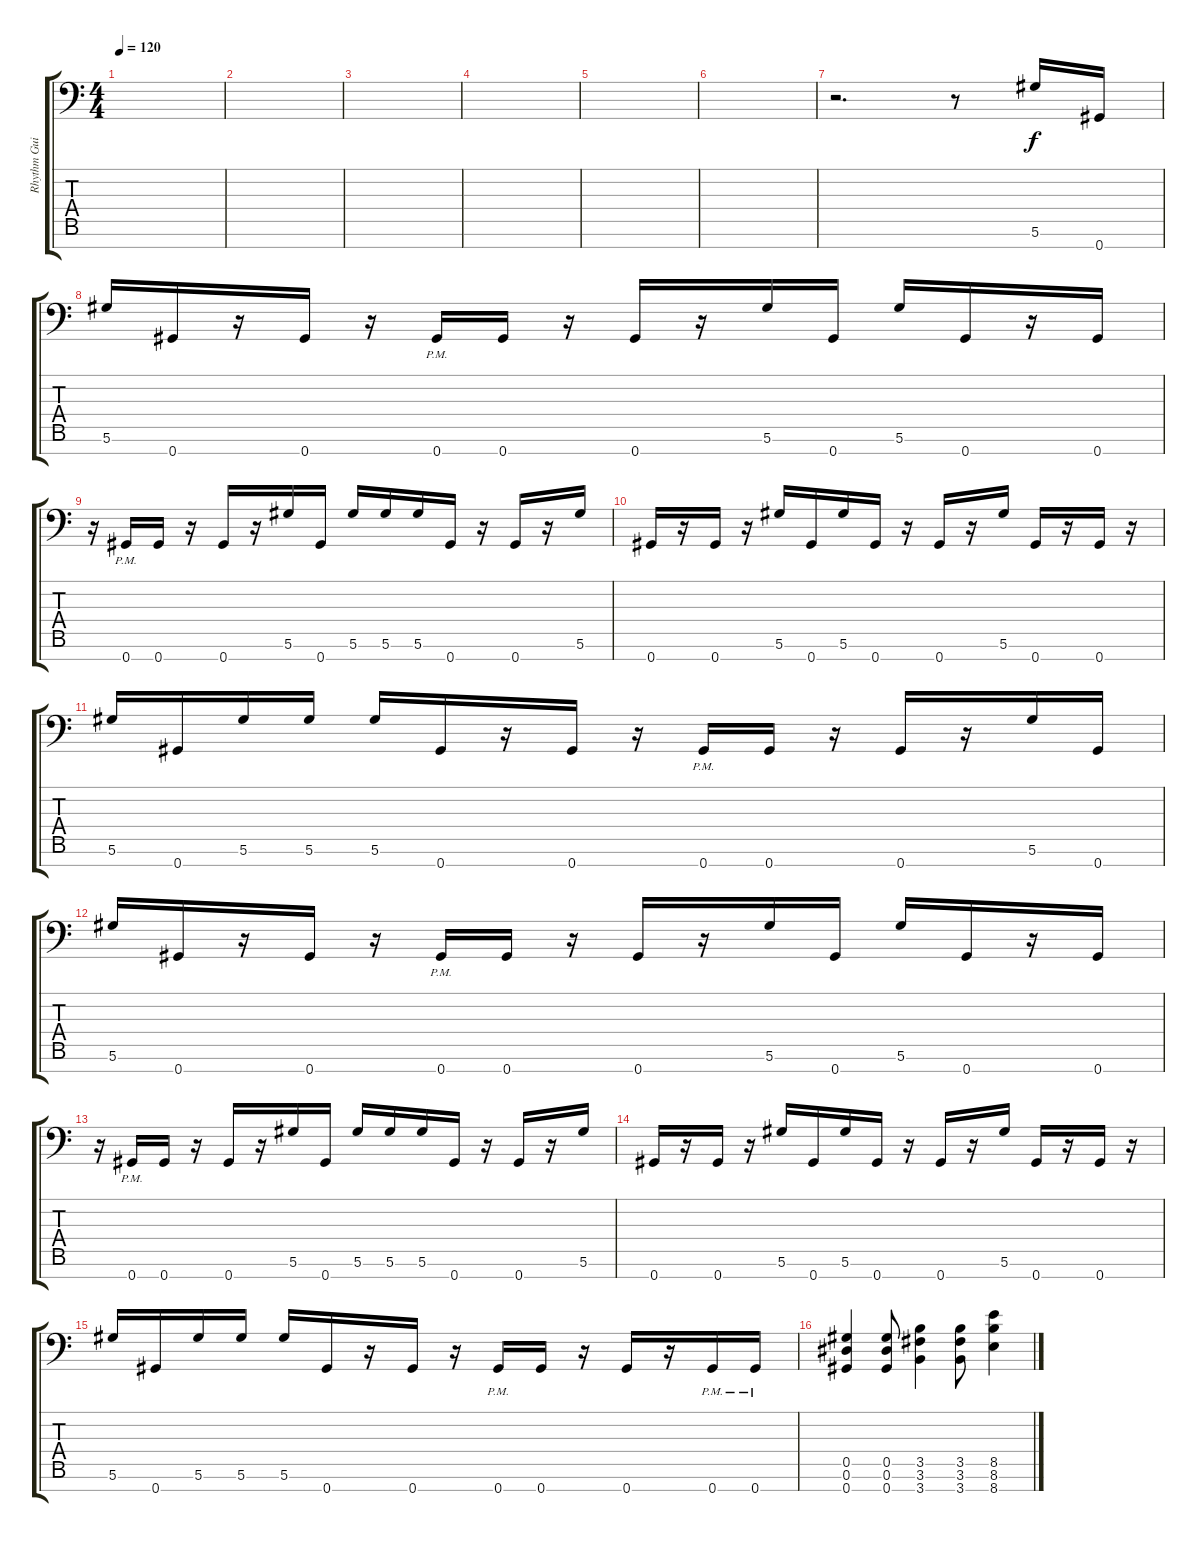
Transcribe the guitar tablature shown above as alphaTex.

\track ("Rhythm Guitar" "Rhythm Gui") {instrument distortionguitar}
\staff {score tabs}
\tuning (Eb4 Bb3 Gb3 Db3 Ab2 Eb2 Ab1) {hide}
\ts (4 4)
\tempo 120
\clef f4
\ks c
|
|
|
|
|
|
r.2{d} r.8 5.6.16 0.7.16 |
5.6.16 0.7.16 r.16 0.7.16 r.16 0.7{pm}.16 0.7.16 r.16 0.7.16 r.16 5.6.16 0.7.16 5.6.16 0.7.16 r.16 0.7.16 |
r.16 0.7{pm}.16 0.7.16 r.16 0.7.16 r.16 5.6.16 0.7.16 5.6.16 5.6.16 5.6.16 0.7.16 r.16 0.7.16 r.16 5.6.16 |
0.7.16 r.16 0.7.16 r.16 5.6.16 0.7.16 5.6.16 0.7.16 r.16 0.7.16 r.16 5.6.16 0.7.16 r.16 0.7.16 r.16 |
5.6.16 0.7.16 5.6.16 5.6.16 5.6.16 0.7.16 r.16 0.7.16 r.16 0.7{pm}.16 0.7.16 r.16 0.7.16 r.16 5.6.16 0.7.16 |
5.6.16 0.7.16 r.16 0.7.16 r.16 0.7{pm}.16 0.7.16 r.16 0.7.16 r.16 5.6.16 0.7.16 5.6.16 0.7.16 r.16 0.7.16 |
r.16 0.7{pm}.16 0.7.16 r.16 0.7.16 r.16 5.6.16 0.7.16 5.6.16 5.6.16 5.6.16 0.7.16 r.16 0.7.16 r.16 5.6.16 |
0.7.16 r.16 0.7.16 r.16 5.6.16 0.7.16 5.6.16 0.7.16 r.16 0.7.16 r.16 5.6.16 0.7.16 r.16 0.7.16 r.16 |
5.6.16 0.7.16 5.6.16 5.6.16 5.6.16 0.7.16 r.16 0.7.16 r.16 0.7{pm}.16 0.7.16 r.16 0.7.16 r.16 0.7{pm}.16 0.7{pm}.16 |
(0.5 0.6 0.7).4 (0.5 0.6 0.7).8 (3.5 3.6 3.7).4 (3.5 3.6 3.7).8 (8.5 8.6 8.7).4
